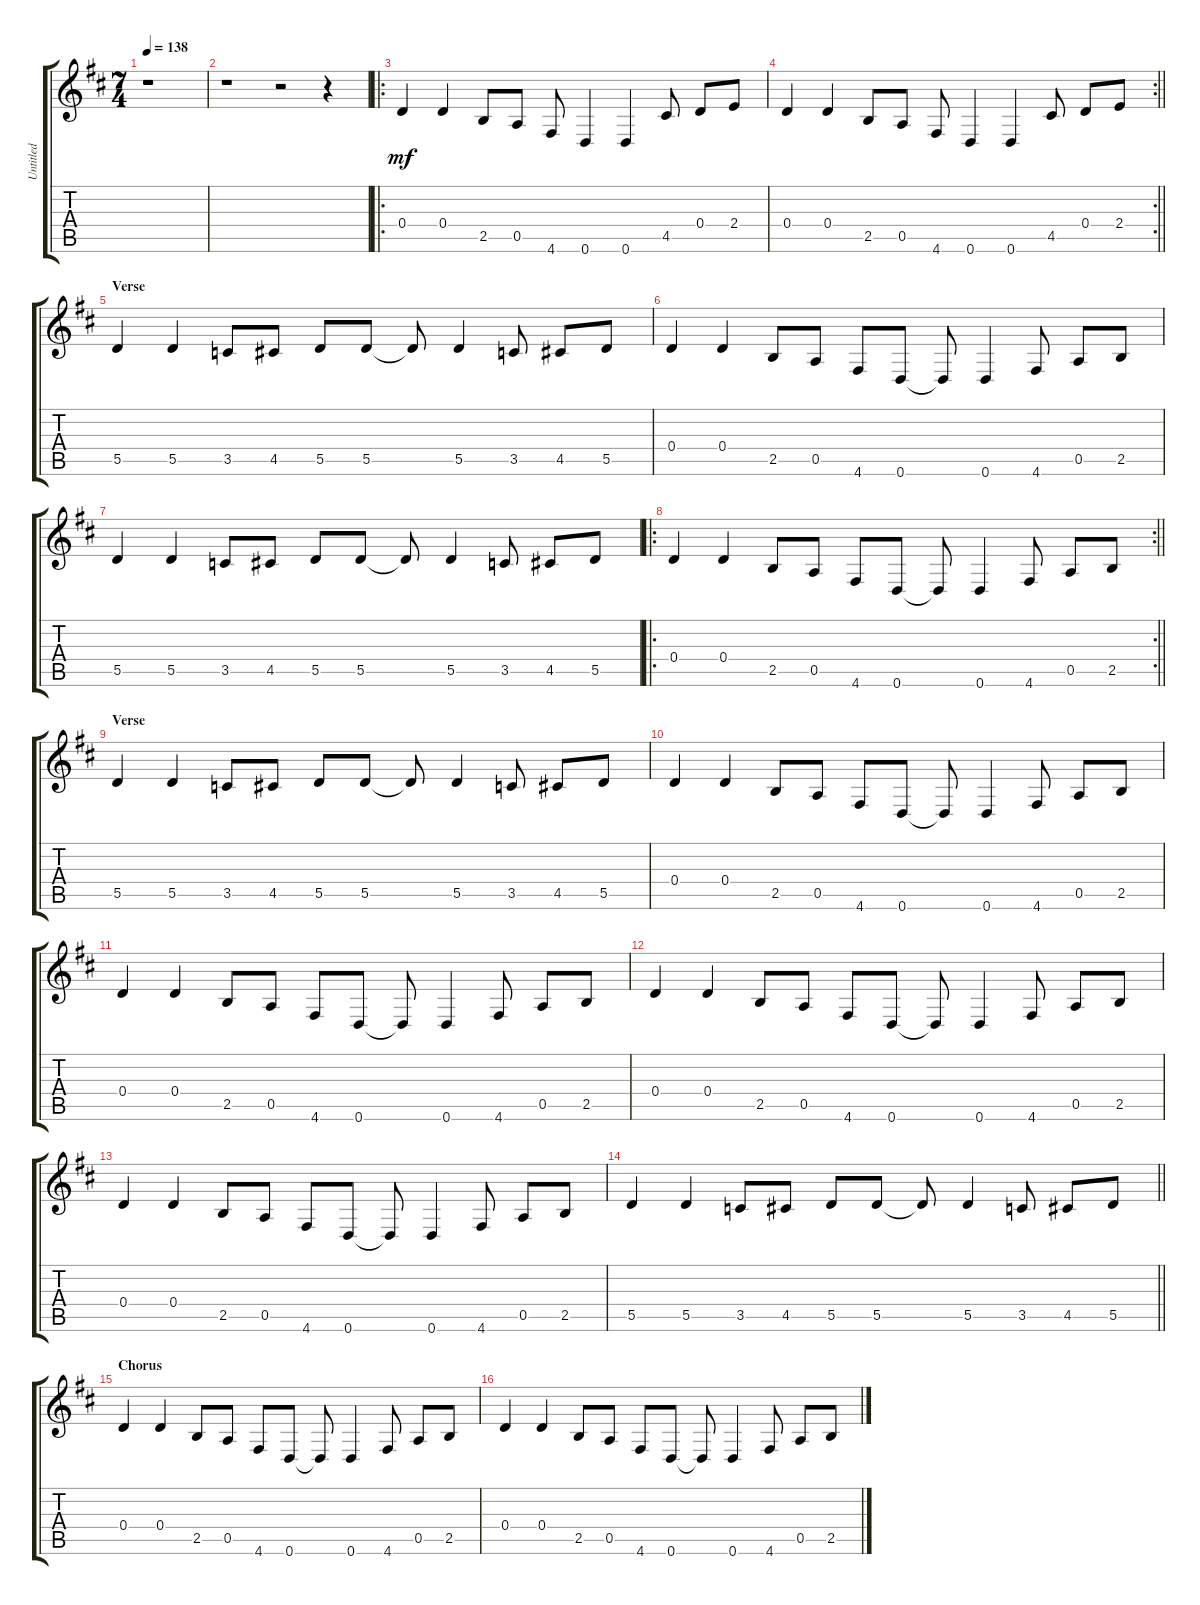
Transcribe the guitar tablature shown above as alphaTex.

\track ("Untitled" "Untitled") {instrument electricguitarclean}
\staff {score tabs}
\tuning (E4 B3 G3 D3 A2 D2) {hide}
\ts (7 4)
\tempo 138
\clef g2
\ks d
r.1{dy mf instrument electricguitarclean} |
r.1 r.2 r.4 |
\ro
0.4.4 0.4.4 2.5.8 0.5.8 4.6.8 0.6.4 0.6.4 4.5.8 0.4.8 2.4.8 |
\rc 2
\barLineRight lightlight
0.4.4 0.4.4 2.5.8 0.5.8 4.6.8 0.6.4 0.6.4 4.5.8 0.4.8 2.4.8 |
\section ("" "Verse")
5.5.4 5.5.4 3.5.8 4.5.8 5.5.8 5.5.8 5.5{t}.8 5.5.4 3.5.8 4.5.8 5.5.8 |
0.4.4 0.4.4 2.5.8 0.5.8 4.6.8 0.6.8 0.6{t}.8 0.6.4 4.6.8 0.5.8 2.5.8 |
5.5.4 5.5.4 3.5.8 4.5.8 5.5.8 5.5.8 5.5{t}.8 5.5.4 3.5.8 4.5.8 5.5.8 |
\ro
\rc 2
\barLineRight lightlight
0.4.4 0.4.4 2.5.8 0.5.8 4.6.8 0.6.8 0.6{t}.8 0.6.4 4.6.8 0.5.8 2.5.8 |
\section ("" "Verse")
5.5.4 5.5.4 3.5.8 4.5.8 5.5.8 5.5.8 5.5{t}.8 5.5.4 3.5.8 4.5.8 5.5.8 |
0.4.4 0.4.4 2.5.8 0.5.8 4.6.8 0.6.8 0.6{t}.8 0.6.4 4.6.8 0.5.8 2.5.8 |
0.4.4 0.4.4 2.5.8 0.5.8 4.6.8 0.6.8 0.6{t}.8 0.6.4 4.6.8 0.5.8 2.5.8 |
0.4.4 0.4.4 2.5.8 0.5.8 4.6.8 0.6.8 0.6{t}.8 0.6.4 4.6.8 0.5.8 2.5.8 |
0.4.4 0.4.4 2.5.8 0.5.8 4.6.8 0.6.8 0.6{t}.8 0.6.4 4.6.8 0.5.8 2.5.8 |
\barLineRight lightlight
5.5.4 5.5.4 3.5.8 4.5.8 5.5.8 5.5.8 5.5{t}.8 5.5.4 3.5.8 4.5.8 5.5.8 |
\section ("" "Chorus")
0.4.4 0.4.4 2.5.8 0.5.8 4.6.8 0.6.8 0.6{t}.8 0.6.4 4.6.8 0.5.8 2.5.8 |
0.4.4 0.4.4 2.5.8 0.5.8 4.6.8 0.6.8 0.6{t}.8 0.6.4 4.6.8 0.5.8 2.5.8
